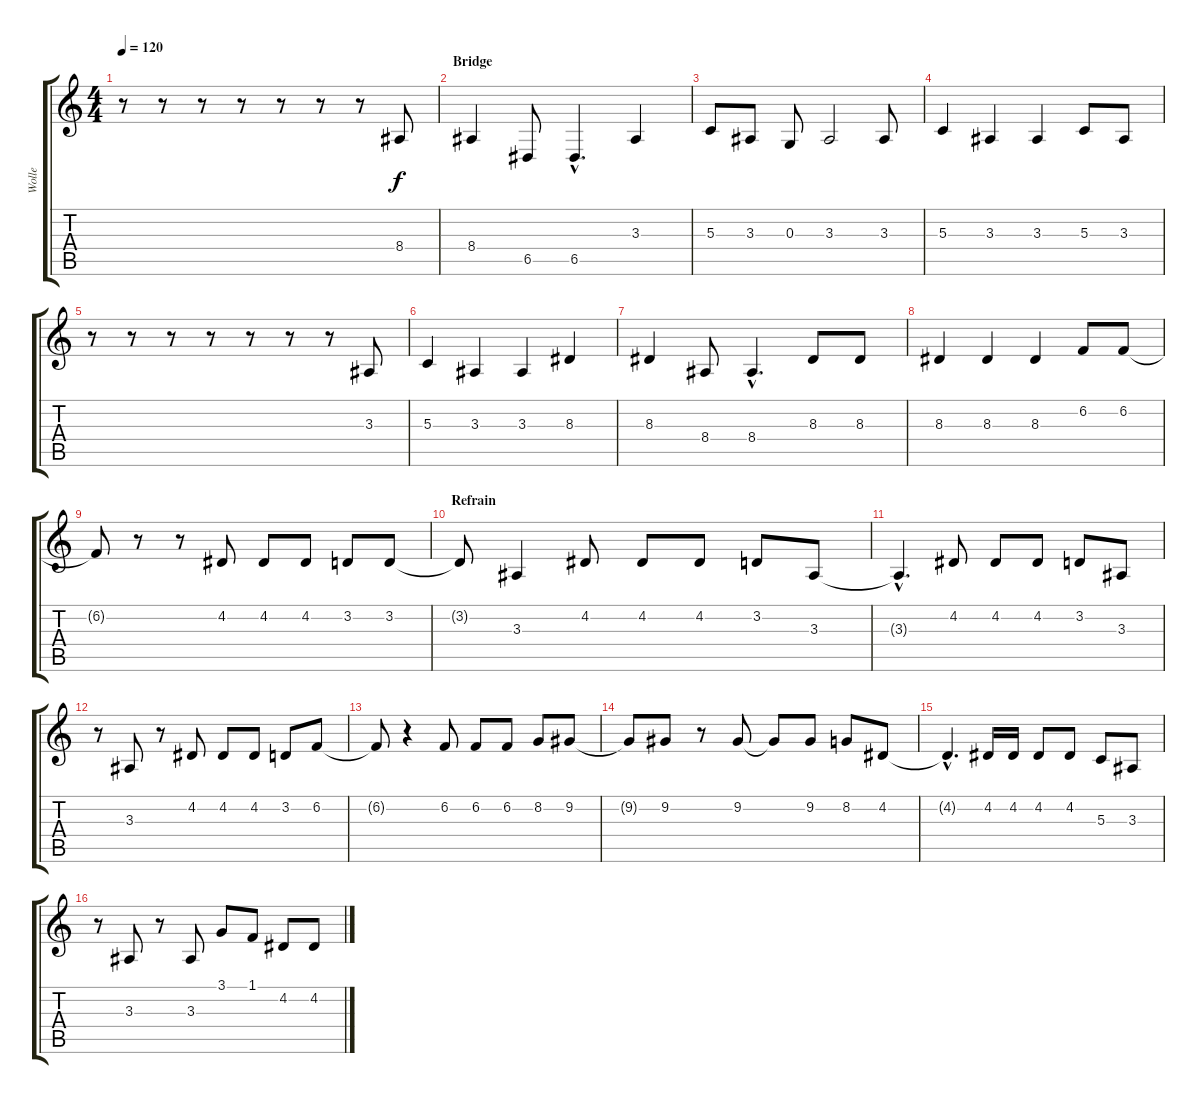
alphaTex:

\track ("Wolle" "Wolle") {instrument clarinet}
\staff {score tabs}
\tuning (E4 B3 G3 D3 A2 E2) {hide}
\ts (4 4)
\tempo 120
\clef g2
\ks c
r.8{dy f} r.8 r.8 r.8 r.8 r.8 r.8 8.4.8 |
\section ("" "Bridge")
8.4.4 6.5.8 6.5{hac}.4{d} 3.3.4 |
5.3.8 3.3.8 0.3.8 3.3.2 3.3.8 |
5.3.4 3.3.4 3.3.4 5.3.8 3.3.8 |
r.8 r.8 r.8 r.8 r.8 r.8 r.8 3.3.8 |
5.3.4 3.3.4 3.3.4 8.3.4 |
8.3.4 8.4.8 8.4{hac}.4{d} 8.3.8 8.3.8 |
8.3.4 8.3.4 8.3.4 6.2.8 6.2.8 |
6.2{t}.8 r.8 r.8 4.2.8 4.2.8 4.2.8 3.2.8 3.2.8 |
\section ("" "Refrain")
3.2{t}.8 3.3.4 4.2.8 4.2.8 4.2.8 3.2.8 3.3.8 |
3.3{hac t}.4{d} 4.2.8 4.2.8 4.2.8 3.2.8 3.3.8 |
r.8 3.3.8 r.8 4.2.8 4.2.8 4.2.8 3.2.8 6.2.8 |
6.2{t}.8 r.4 6.2.8 6.2.8 6.2.8 8.2.8 9.2.8 |
9.2{t}.8 9.2.8 r.8 9.2.8 9.2{t}.8 9.2.8 8.2.8 4.2.8 |
4.2{hac t}.4{d} 4.2.16 4.2.16 4.2.8 4.2.8 5.3.8 3.3.8 |
r.8 3.3.8 r.8 3.3.8 3.1.8 1.1.8 4.2.8 4.2.8
